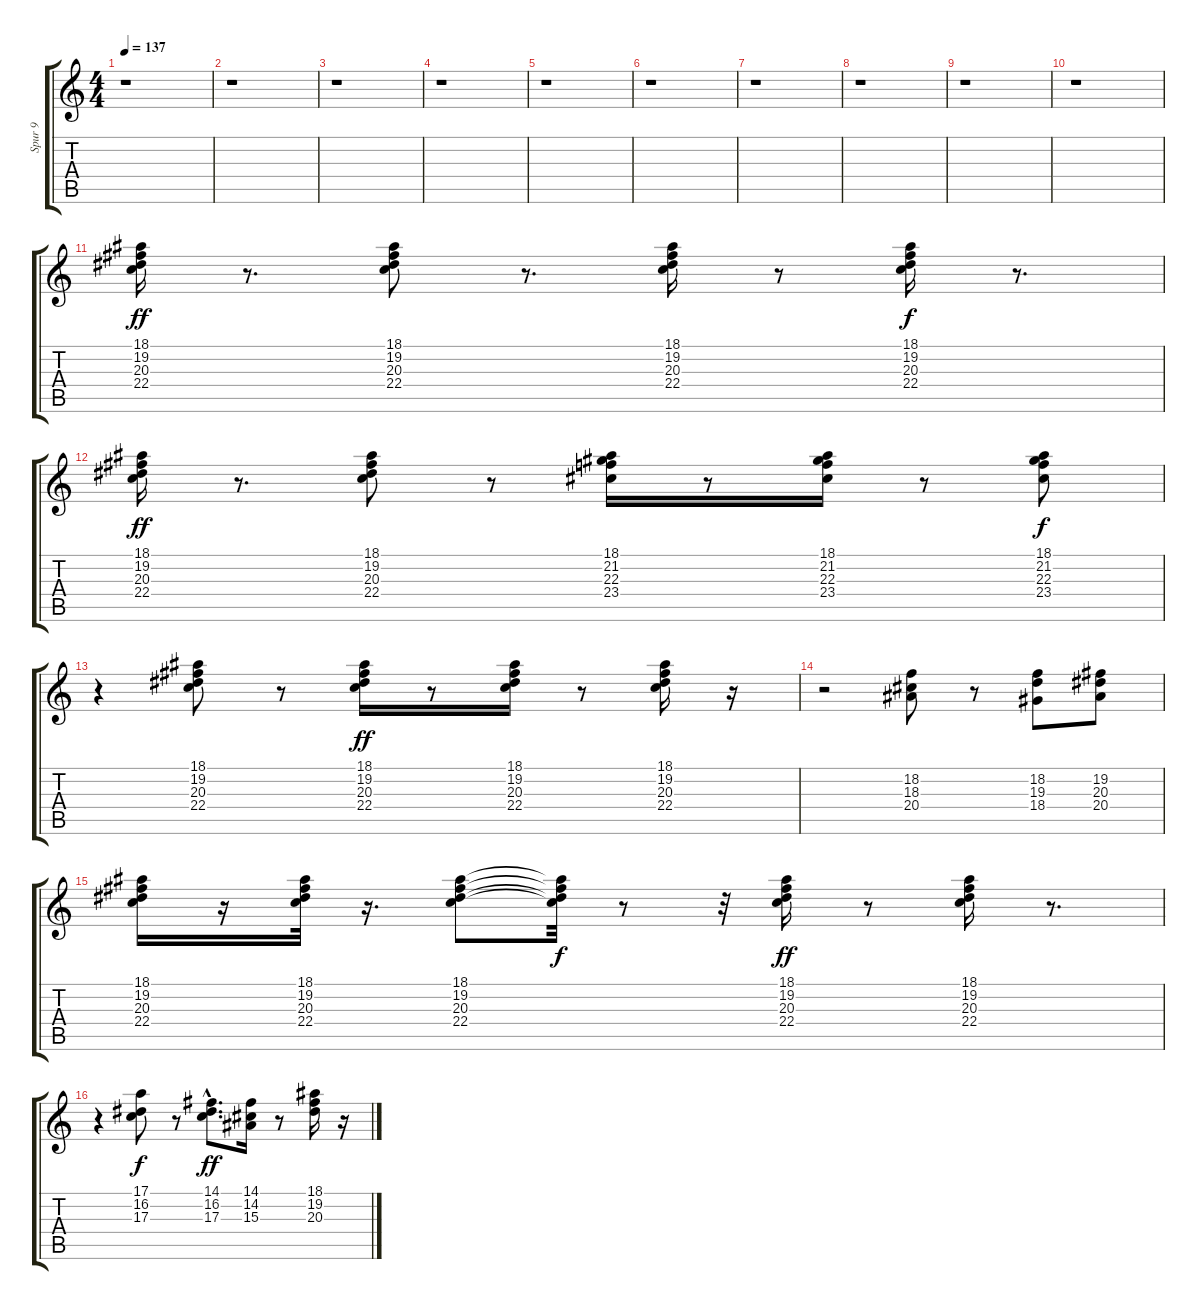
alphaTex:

\track ("Spur 9" "Spur 9") {instrument brasssection}
\staff {score tabs}
\tuning (E4 B3 G3 D3 A2 E2) {hide}
\ts (4 4)
\tempo 137
\clef g2
\ks c
r.1{dy f} |
r.1 |
r.1 |
r.1 |
r.1 |
r.1 |
r.1 |
r.1 |
r.1 |
r.1 |
(18.1 19.2 20.3 22.4).16{dy ff} r.8{d} (18.1 19.2 20.3 22.4).8 r.8{d} (18.1 19.2 20.3 22.4).16 r.8 (18.1 19.2 20.3 22.4).16{dy f} r.8{d} |
(18.1 19.2 20.3 22.4).16{dy ff} r.8{d} (18.1 19.2 20.3 22.4).8 r.8 (18.1 21.2 22.3 23.4).16 r.8 (18.1 21.2 22.3 23.4).16 r.8 (18.1 21.2 22.3 23.4).8{dy f} |
r.4 (18.1 19.2 20.3 22.4).8 r.8 (18.1 19.2 20.3 22.4).16{dy ff} r.8 (18.1 19.2 20.3 22.4).16 r.8 (18.1 19.2 20.3 22.4).16 r.16 |
r.2 (18.2 18.3 20.4).8 r.8 (18.2 19.3 18.4).8 (19.2 20.3 20.4).8 |
(18.1 19.2 20.3 22.4).16 r.16 (18.1 19.2 20.3 22.4).32 r.16{d} (18.1 19.2 20.3 22.4).8 (18.1{t} 19.2{t} 20.3{t} 22.4{t}).32{dy f} r.8 r.32 (18.1 19.2 20.3 22.4).16{dy ff} r.8 (18.1 19.2 20.3 22.4).16 r.8{d} |
r.4 (17.1 16.2 17.3).8{dy f} r.8 (14.1{hac} 16.2{hac} 17.3{hac}).8{d dy ff} (14.1 14.2 15.3).16 r.8 (18.1 19.2 20.3).16 r.16
